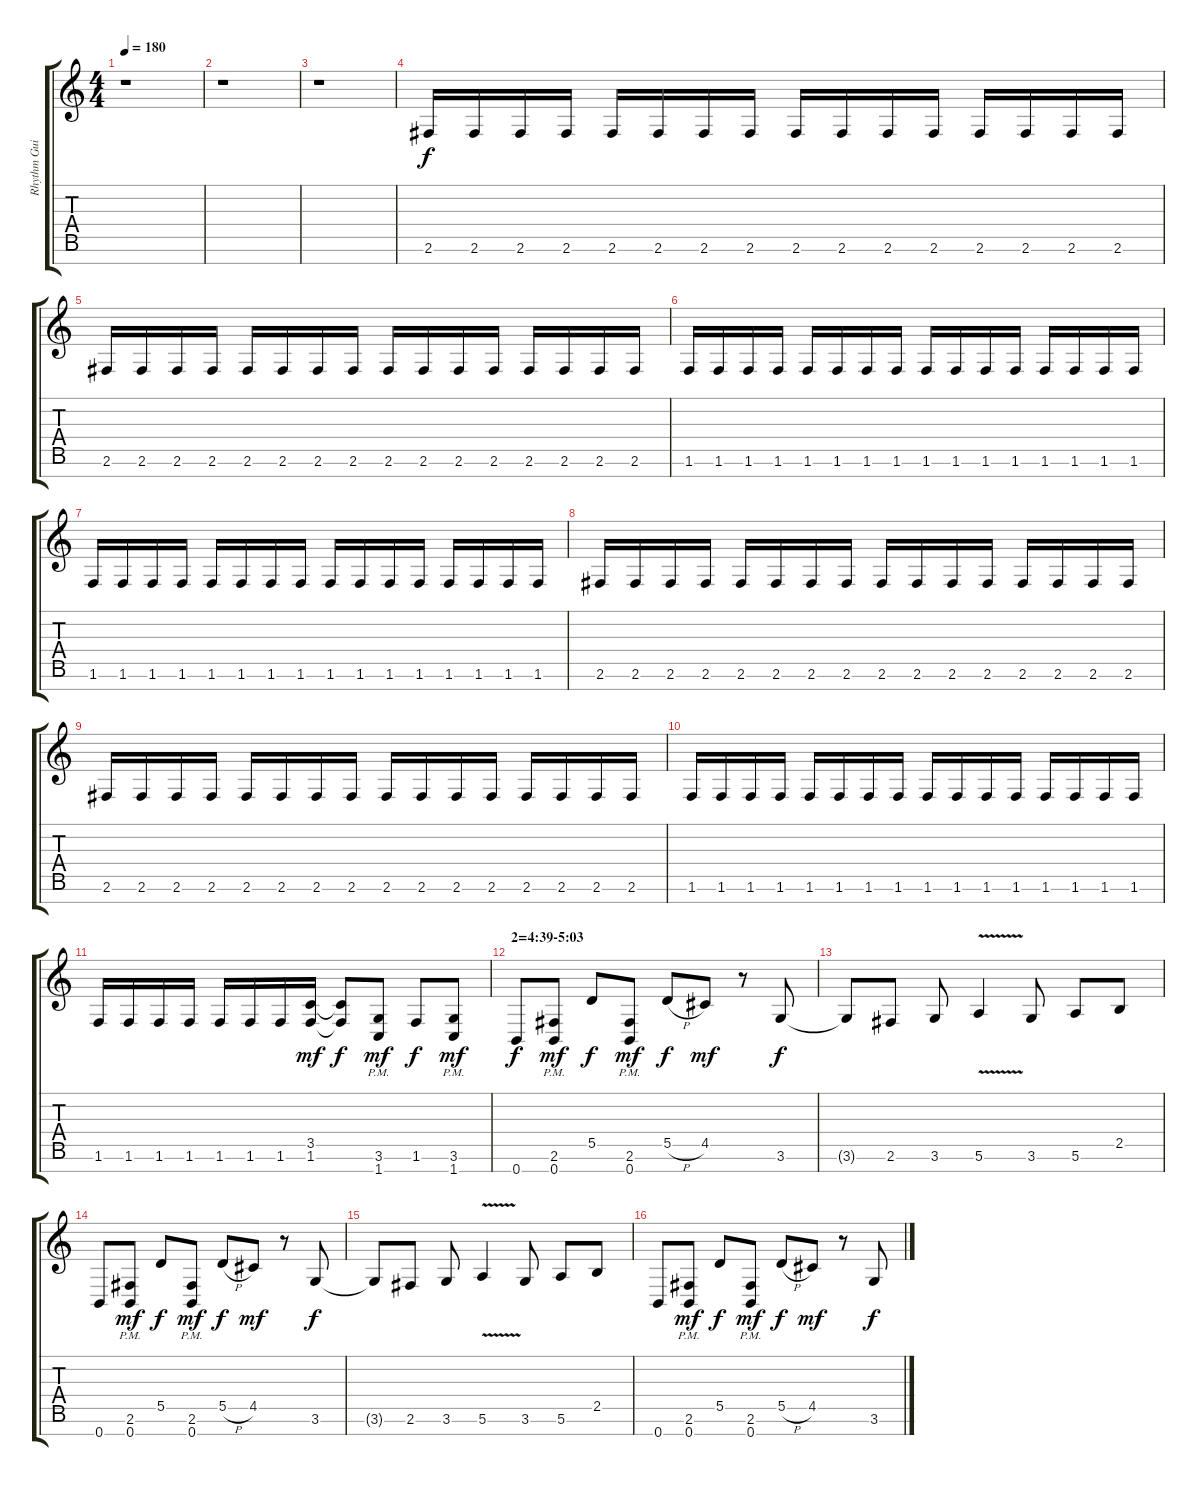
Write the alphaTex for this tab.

\track ("Rhythm Guitar" "Rhythm Gui") {instrument distortionguitar}
\staff {score tabs}
\tuning (E4 B3 G3 D3 A2 E2 B1) {hide}
\ts (4 4)
\tempo 180
\clef g2
\ks c
r.1{dy f} |
r.1 |
r.1 |
2.6.16{volume 13} 2.6.16 2.6.16 2.6.16 2.6.16 2.6.16 2.6.16 2.6.16 2.6.16 2.6.16 2.6.16 2.6.16 2.6.16 2.6.16 2.6.16 2.6.16 |
2.6.16 2.6.16 2.6.16 2.6.16 2.6.16 2.6.16 2.6.16 2.6.16 2.6.16 2.6.16 2.6.16 2.6.16 2.6.16 2.6.16 2.6.16 2.6.16 |
1.6.16 1.6.16 1.6.16 1.6.16 1.6.16 1.6.16 1.6.16 1.6.16 1.6.16 1.6.16 1.6.16 1.6.16 1.6.16 1.6.16 1.6.16 1.6.16 |
1.6.16 1.6.16 1.6.16 1.6.16 1.6.16 1.6.16 1.6.16 1.6.16 1.6.16 1.6.16 1.6.16 1.6.16 1.6.16 1.6.16 1.6.16 1.6.16 |
2.6.16 2.6.16 2.6.16 2.6.16 2.6.16 2.6.16 2.6.16 2.6.16 2.6.16 2.6.16 2.6.16 2.6.16 2.6.16 2.6.16 2.6.16 2.6.16 |
2.6.16 2.6.16 2.6.16 2.6.16 2.6.16 2.6.16 2.6.16 2.6.16 2.6.16 2.6.16 2.6.16 2.6.16 2.6.16 2.6.16 2.6.16 2.6.16 |
1.6.16 1.6.16 1.6.16 1.6.16 1.6.16 1.6.16 1.6.16 1.6.16 1.6.16 1.6.16 1.6.16 1.6.16 1.6.16 1.6.16 1.6.16 1.6.16 |
1.6.16 1.6.16 1.6.16 1.6.16 1.6.16 1.6.16 1.6.16 (3.5 1.6).16{dy mf} (3.5{t} 1.6{t}).8{dy f} (3.6{pm} 1.7{pm}).8{dy mf} 1.6.8{dy f} (3.6{pm} 1.7{pm}).8{dy mf} |
\section ("" "2=4:39-5:03")
0.7.8{dy f} (2.6{pm} 0.7{pm}).8{dy mf} 5.5.8{dy f} (2.6{pm} 0.7{pm}).8{dy mf} 5.5{h}.8{dy f} 4.5.8{dy mf} r.8 3.6.8{dy f} |
3.6{t}.8 2.6.8 3.6.8 5.6{v}.4 3.6.8 5.6.8 2.5.8 |
0.7.8 (2.6{pm} 0.7{pm}).8{dy mf} 5.5.8{dy f} (2.6{pm} 0.7{pm}).8{dy mf} 5.5{h}.8{dy f} 4.5.8{dy mf} r.8 3.6.8{dy f} |
3.6{t}.8 2.6.8 3.6.8 5.6{v}.4 3.6.8 5.6.8 2.5.8 |
0.7.8 (2.6{pm} 0.7{pm}).8{dy mf} 5.5.8{dy f} (2.6{pm} 0.7{pm}).8{dy mf} 5.5{h}.8{dy f} 4.5.8{dy mf} r.8 3.6.8{dy f}
